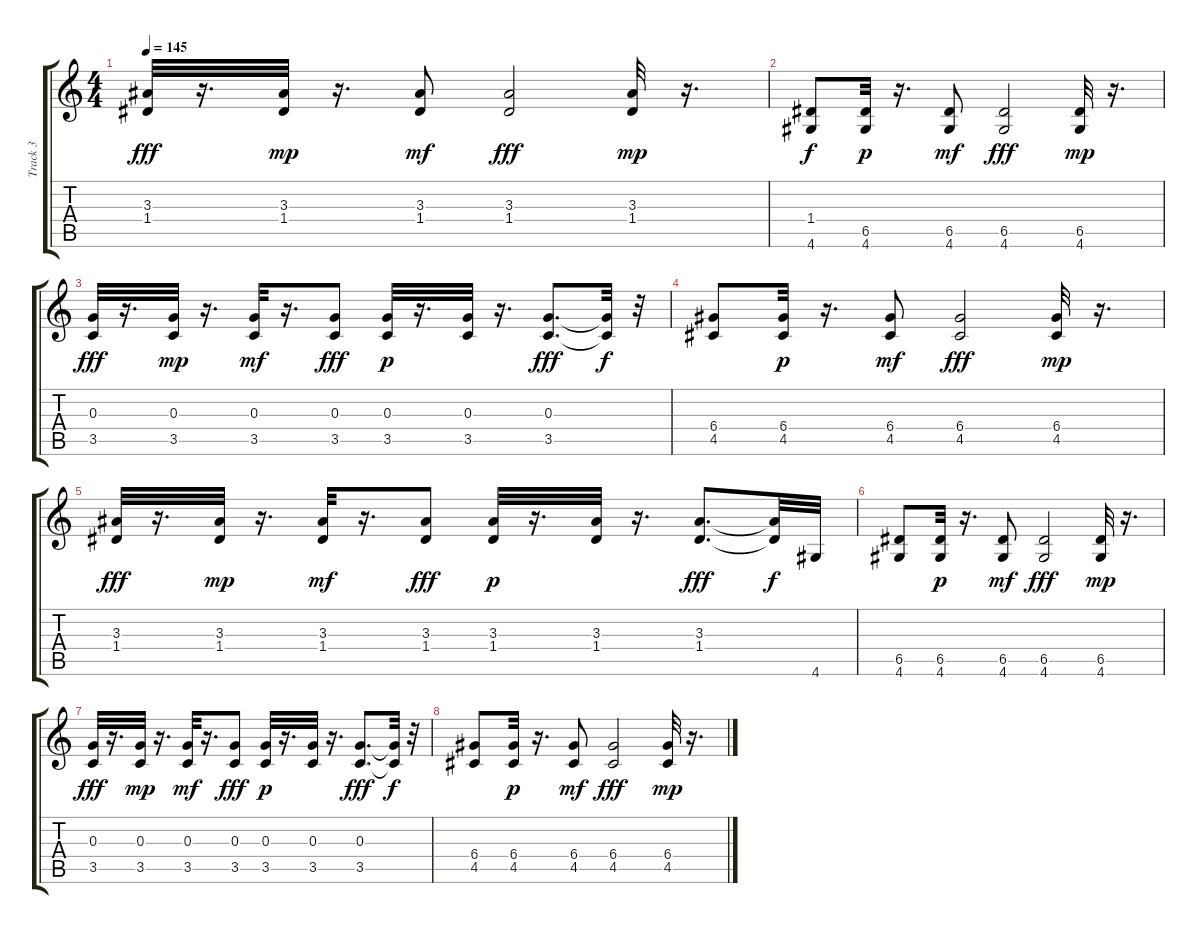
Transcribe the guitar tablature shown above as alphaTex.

\track ("Track 3" "Track 3") {instrument distortionguitar}
\staff {score tabs}
\tuning (E4 B3 G3 D3 A2 E2) {hide}
\ts (4 4)
\tempo 145
\clef g2
\ks c
(3.3 1.4).32{dy fff} r.16{d} (3.3 1.4).32{dy mp} r.16{d} (3.3 1.4).8{dy mf} (3.3 1.4).2{dy fff} (3.3 1.4).32{dy mp} r.16{d} |
(1.4 4.6).8{dy f} (6.5 4.6).32{dy p} r.16{d} (6.5 4.6).8{dy mf} (6.5 4.6).2{dy fff} (6.5 4.6).32{dy mp} r.16{d} |
(0.3 3.5).32{dy fff} r.16{d} (0.3 3.5).32{dy mp} r.16{d} (0.3 3.5).32{dy mf} r.16{d} (0.3 3.5).8{dy fff} (0.3 3.5).32{dy p} r.16{d} (0.3 3.5).32 r.16{d} (0.3 3.5).8{d dy fff} (0.3{t} 3.5{t}).32{dy f} r.32 |
(6.4 4.5).8 (6.4 4.5).32{dy p} r.16{d} (6.4 4.5).8{dy mf} (6.4 4.5).2{dy fff} (6.4 4.5).32{dy mp} r.16{d} |
(3.3 1.4).32{dy fff} r.16{d} (3.3 1.4).32{dy mp} r.16{d} (3.3 1.4).32{dy mf} r.16{d} (3.3 1.4).8{dy fff} (3.3 1.4).32{dy p} r.16{d} (3.3 1.4).32 r.16{d} (3.3 1.4).8{d dy fff} (3.3{t} 1.4{t}).32{dy f} 4.6.32 |
(6.5 4.6).8 (6.5 4.6).32{dy p} r.16{d} (6.5 4.6).8{dy mf} (6.5 4.6).2{dy fff} (6.5 4.6).32{dy mp} r.16{d} |
(0.3 3.5).32{dy fff} r.16{d} (0.3 3.5).32{dy mp} r.16{d} (0.3 3.5).32{dy mf} r.16{d} (0.3 3.5).8{dy fff} (0.3 3.5).32{dy p} r.16{d} (0.3 3.5).32 r.16{d} (0.3 3.5).8{d dy fff} (0.3{t} 3.5{t}).32{dy f} r.32 |
(6.4 4.5).8 (6.4 4.5).32{dy p} r.16{d} (6.4 4.5).8{dy mf} (6.4 4.5).2{dy fff} (6.4 4.5).32{dy mp} r.16{d}
